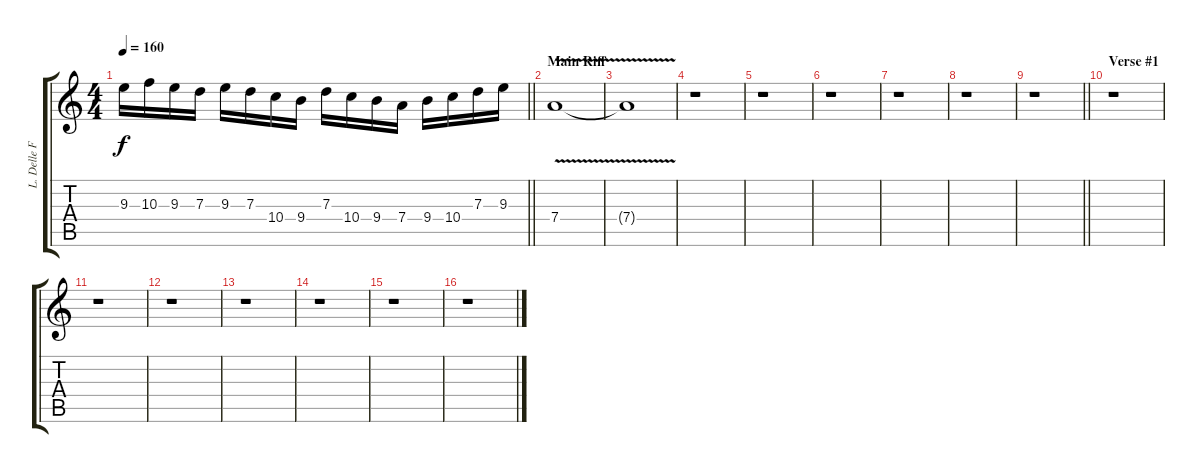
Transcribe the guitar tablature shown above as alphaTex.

\track ("L. Delle Fave (Guitar Lead)" "L. Delle F") {instrument overdrivenguitar}
\staff {score tabs}
\tuning (E4 B3 G3 D3 A2 E2) {hide}
\ts (4 4)
\tempo 160
\clef g2
\barLineRight lightlight
\ks c
9.3.16{dy f} 10.3.16 9.3.16 7.3.16 9.3.16 7.3.16 10.4.16 9.4.16 7.3.16 10.4.16 9.4.16 7.4.16 9.4.16 10.4.16 7.3.16 9.3.16 |
\section ("" "Main Riff")
7.4{v}.1{volume 0} |
7.4{t}.1 |
r.1 |
r.1 |
r.1 |
r.1 |
r.1 |
\barLineRight lightlight
r.1 |
\section ("" "Verse #1")
r.1 |
r.1 |
r.1 |
r.1 |
r.1 |
r.1 |
r.1
